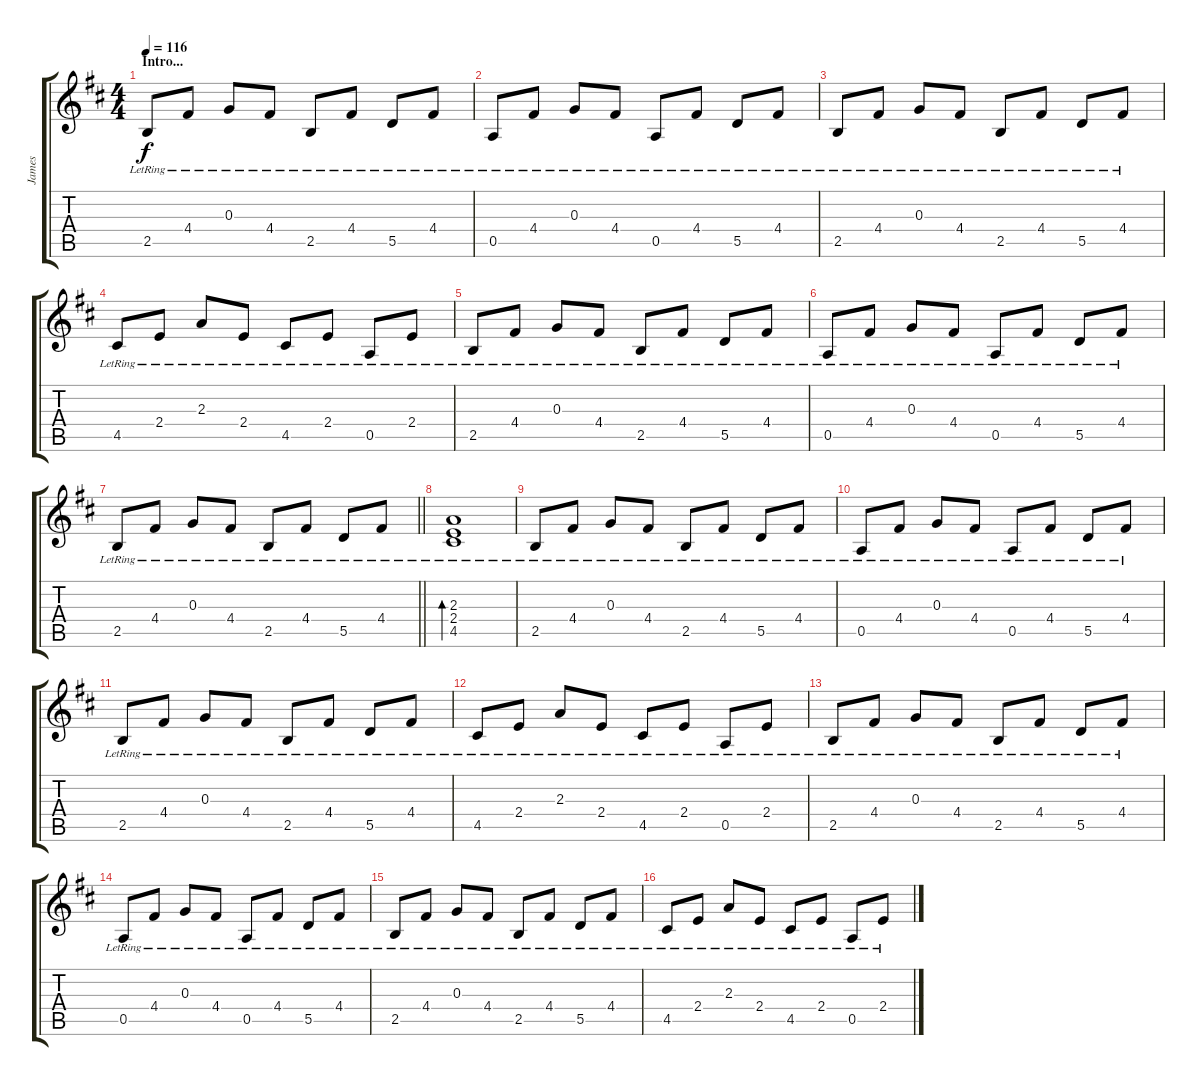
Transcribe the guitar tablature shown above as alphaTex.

\track ("James" "James") {instrument distortionguitar}
\staff {score tabs}
\tuning (E4 B3 G3 D3 A2 E2) {hide}
\ts (4 4)
\section ("" "Intro...")
\tempo 116
\tempo 100
\tempo 116
\clef g2
\ks bminor
2.5{lr}.8{dy f instrument acousticguitarsteel} 4.4{lr}.8 0.3{lr}.8 4.4{lr}.8 2.5{lr}.8 4.4{lr}.8 5.5{lr}.8 4.4{lr}.8 |
0.5{lr}.8 4.4{lr}.8 0.3{lr}.8 4.4{lr}.8 0.5{lr}.8 4.4{lr}.8 5.5{lr}.8 4.4{lr}.8 |
2.5{lr}.8 4.4{lr}.8 0.3{lr}.8 4.4{lr}.8 2.5{lr}.8 4.4{lr}.8 5.5{lr}.8 4.4{lr}.8 |
4.5{lr}.8 2.4{lr}.8 2.3{lr}.8 2.4{lr}.8 4.5{lr}.8 2.4{lr}.8 0.5{lr}.8 2.4{lr}.8 |
2.5{lr}.8 4.4{lr}.8 0.3{lr}.8 4.4{lr}.8 2.5{lr}.8 4.4{lr}.8 5.5{lr}.8 4.4{lr}.8 |
0.5{lr}.8 4.4{lr}.8 0.3{lr}.8 4.4{lr}.8 0.5{lr}.8 4.4{lr}.8 5.5{lr}.8 4.4{lr}.8 |
\barLineRight lightlight
2.5{lr}.8 4.4{lr}.8 0.3{lr}.8 4.4{lr}.8 2.5{lr}.8 4.4{lr}.8 5.5{lr}.8 4.4{lr}.8 |
\section ("" "")
(2.3 2.4 4.5{lr}).1{bd 240} |
2.5{lr}.8 4.4{lr}.8 0.3{lr}.8 4.4{lr}.8 2.5{lr}.8 4.4{lr}.8 5.5{lr}.8 4.4{lr}.8 |
0.5{lr}.8 4.4{lr}.8 0.3{lr}.8 4.4{lr}.8 0.5{lr}.8 4.4{lr}.8 5.5{lr}.8 4.4{lr}.8 |
2.5{lr}.8 4.4{lr}.8 0.3{lr}.8 4.4{lr}.8 2.5{lr}.8 4.4{lr}.8 5.5{lr}.8 4.4{lr}.8 |
4.5{lr}.8 2.4{lr}.8 2.3{lr}.8 2.4{lr}.8 4.5{lr}.8 2.4{lr}.8 0.5{lr}.8 2.4{lr}.8 |
2.5{lr}.8 4.4{lr}.8 0.3{lr}.8 4.4{lr}.8 2.5{lr}.8 4.4{lr}.8 5.5{lr}.8 4.4{lr}.8 |
0.5{lr}.8 4.4{lr}.8 0.3{lr}.8 4.4{lr}.8 0.5{lr}.8 4.4{lr}.8 5.5{lr}.8 4.4{lr}.8 |
2.5{lr}.8 4.4{lr}.8 0.3{lr}.8 4.4{lr}.8 2.5{lr}.8 4.4{lr}.8 5.5{lr}.8 4.4{lr}.8 |
4.5{lr}.8 2.4{lr}.8 2.3{lr}.8 2.4{lr}.8 4.5{lr}.8 2.4{lr}.8 0.5{lr}.8 2.4{lr}.8
